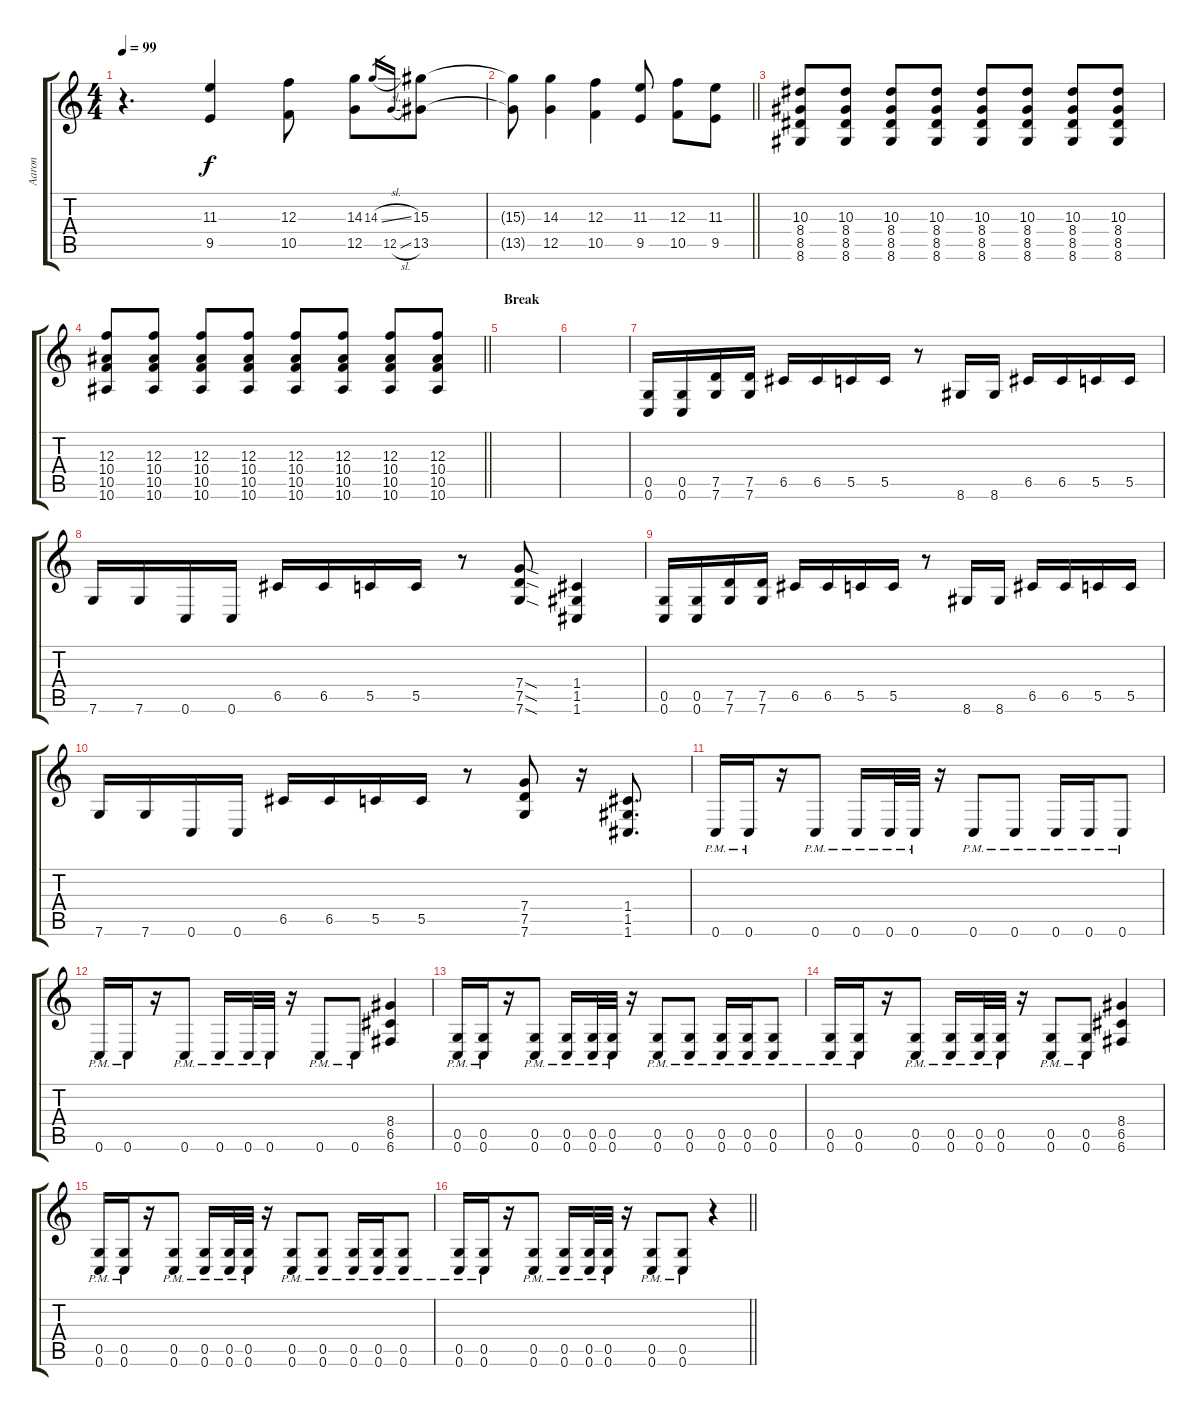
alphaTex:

\track ("Aaron" "Aaron") {instrument distortionguitar}
\staff {score tabs}
\tuning (D4 A3 F3 C3 G2 C2) {hide}
\ts (4 4)
\tempo 99
\clef g2
\ks c
r.4{d dy f} (11.3 9.5).4 (12.3 10.5).8 (14.3 12.5).8 14.3{sl}.16{gr} 12.5{sl}.16{gr} (15.3 13.5).8 |
\barLineRight lightlight
(15.3{t} 13.5{t}).8 (14.3 12.5).4 (12.3 10.5).4 (11.3 9.5).8 (12.3 10.5).8 (11.3 9.5).8 |
(10.3 8.4 8.5 8.6).8 (10.3 8.4 8.5 8.6).8 (10.3 8.4 8.5 8.6).8 (10.3 8.4 8.5 8.6).8 (10.3 8.4 8.5 8.6).8 (10.3 8.4 8.5 8.6).8 (10.3 8.4 8.5 8.6).8 (10.3 8.4 8.5 8.6).8 |
\barLineRight lightlight
(12.3 10.4 10.5 10.6).8 (12.3 10.4 10.5 10.6).8 (12.3 10.4 10.5 10.6).8 (12.3 10.4 10.5 10.6).8 (12.3 10.4 10.5 10.6).8 (12.3 10.4 10.5 10.6).8 (12.3 10.4 10.5 10.6).8 (12.3 10.4 10.5 10.6).8 |
\section ("" "Break")
|
|
(0.5 0.6).16 (0.5 0.6).16 (7.5 7.6).16 (7.5 7.6).16 6.5.16 6.5.16 5.5.16 5.5.16 r.8 8.6.16 8.6.16 6.5.16 6.5.16 5.5.16 5.5.16 |
7.6.16 7.6.16 0.6.16 0.6.16 6.5.16 6.5.16 5.5.16 5.5.16 r.8 (7.4{sod} 7.5{sod} 7.6{sod}).8 (1.4 1.5 1.6).4 |
(0.5 0.6).16 (0.5 0.6).16 (7.5 7.6).16 (7.5 7.6).16 6.5.16 6.5.16 5.5.16 5.5.16 r.8 8.6.16 8.6.16 6.5.16 6.5.16 5.5.16 5.5.16 |
7.6.16 7.6.16 0.6.16 0.6.16 6.5.16 6.5.16 5.5.16 5.5.16 r.8 (7.4 7.5 7.6).8 r.16 (1.4 1.5 1.6).8{d} |
0.6{pm}.16 0.6{pm}.16 r.16 0.6{pm}.8 0.6{pm}.16 0.6{pm}.32 0.6{pm}.32 r.16 0.6{pm}.8 0.6{pm}.8 0.6{pm}.16 0.6{pm}.16 0.6{pm}.8 |
0.6{pm}.16 0.6{pm}.16 r.16 0.6{pm}.8 0.6{pm}.16 0.6{pm}.32 0.6{pm}.32 r.16 0.6{pm}.8 0.6{pm}.8 (8.4 6.5 6.6).4 |
(0.5{pm} 0.6{pm}).16 (0.5{pm} 0.6{pm}).16 r.16 (0.5{pm} 0.6{pm}).8 (0.5{pm} 0.6{pm}).16 (0.5{pm} 0.6{pm}).32 (0.5{pm} 0.6{pm}).32 r.16 (0.5{pm} 0.6{pm}).8 (0.5{pm} 0.6{pm}).8 (0.5{pm} 0.6{pm}).16 (0.5{pm} 0.6{pm}).16 (0.5{pm} 0.6{pm}).8 |
(0.5{pm} 0.6{pm}).16 (0.5{pm} 0.6{pm}).16 r.16 (0.5{pm} 0.6{pm}).8 (0.5{pm} 0.6{pm}).16 (0.5{pm} 0.6{pm}).32 (0.5{pm} 0.6{pm}).32 r.16 (0.5{pm} 0.6{pm}).8 (0.5{pm} 0.6{pm}).8 (8.4 6.5 6.6).4 |
(0.5{pm} 0.6{pm}).16 (0.5{pm} 0.6{pm}).16 r.16 (0.5{pm} 0.6{pm}).8 (0.5{pm} 0.6{pm}).16 (0.5{pm} 0.6{pm}).32 (0.5{pm} 0.6{pm}).32 r.16 (0.5{pm} 0.6{pm}).8 (0.5{pm} 0.6{pm}).8 (0.5{pm} 0.6{pm}).16 (0.5{pm} 0.6{pm}).16 (0.5{pm} 0.6{pm}).8 |
\barLineRight lightlight
(0.5{pm} 0.6{pm}).16 (0.5{pm} 0.6{pm}).16 r.16 (0.5{pm} 0.6{pm}).8 (0.5{pm} 0.6{pm}).16 (0.5{pm} 0.6{pm}).32 (0.5{pm} 0.6{pm}).32 r.16 (0.5{pm} 0.6{pm}).8 (0.5{pm} 0.6{pm}).8 r.4
